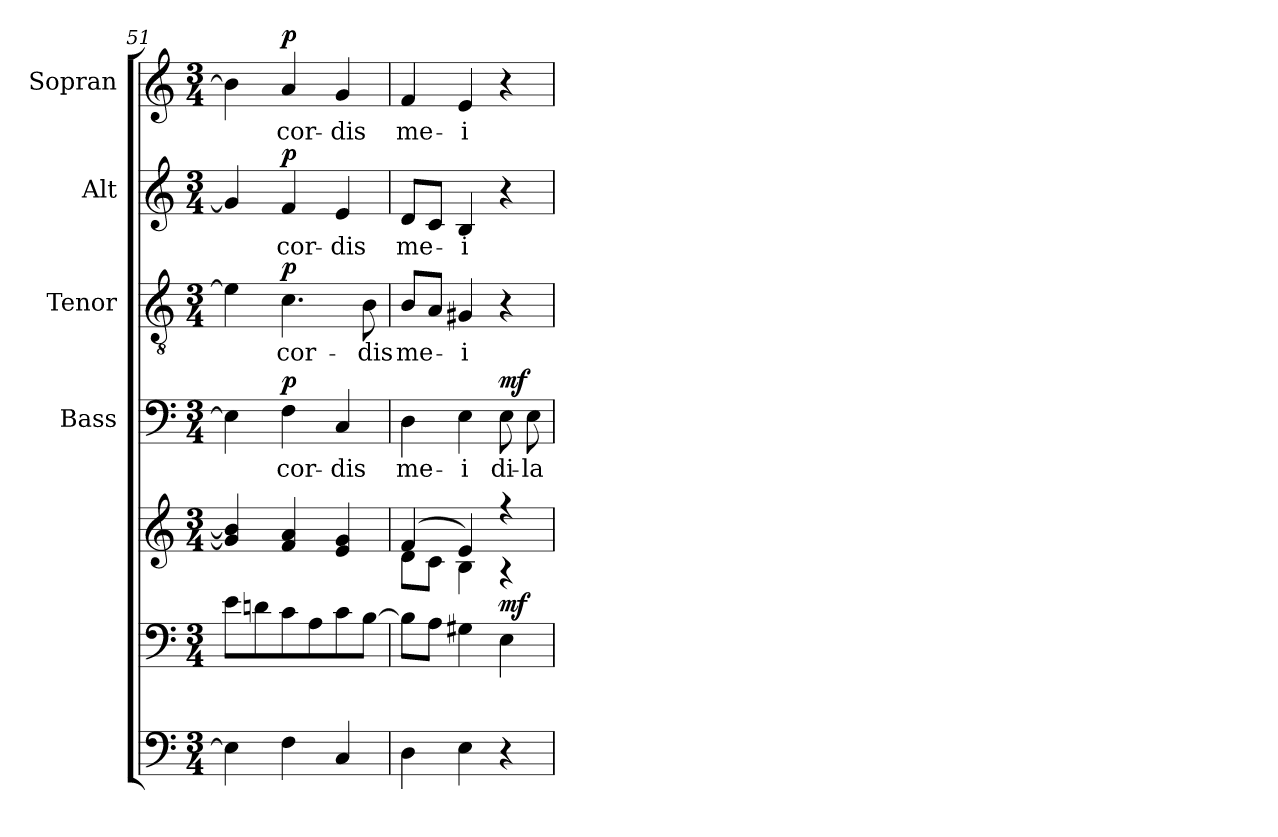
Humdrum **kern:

**kern	**kern	**kern	**dynam	**kern	**text	**dynam	**kern	**text	**dynam	**kern	**text	**dynam	**kern	**text	**dynam
*part6	*part5	*part5	*part5	*part4	*part4	*part4	*part3	*part3	*part3	*part2	*part2	*part2	*part1	*part1	*part1
*staff7	*staff6	*staff5	*staff5/6	*staff4	*staff4	*staff4	*staff3	*staff3	*staff3	*staff2	*staff2	*staff2	*staff1	*staff1	*staff1
*	*	*	*	*I"Bass	*	*	*I"Tenor	*	*	*I"Alt	*	*	*I"Sopran	*	*
*	*	*	*	*I'B.	*	*	*I'T.	*	*	*I'A.	*	*	*I'S.	*	*
*clefF4	*clefF4	*clefG2	*	*clefF4	*	*	*clefGv2	*	*	*clefG2	*	*	*clefG2	*	*
*k[]	*k[]	*k[]	*	*k[]	*	*	*k[]	*	*	*k[]	*	*	*k[]	*	*
*C:	*C:	*C:	*	*C:	*	*	*C:	*	*	*C:	*	*	*C:	*	*
*M3/4	*M3/4	*M3/4	*	*M3/4	*	*	*M3/4	*	*	*M3/4	*	*	*M3/4	*	*
=51	=51	=51	=51	=51	=51	=51	=51	=51	=51	=51	=51	=51	=51	=51	=51
4E\]	8e\L	4g/] 4b/]	.	4E\]	.	.	4e\]	.	.	4g/]	.	.	4b\]	.	.
.	8dn\	.	.	.	.	.	.	.	.	.	.	.	.	.	.
!	!	!	!	!	!LO:LY:b	!LO:DY:a	!	!LO:LY:b	!LO:DY:a	!	!LO:LY:b	!LO:DY:a	!	!LO:LY:b	!LO:DY:a
4F\	8c\	4f/ 4a/	.	4F\	cor-	p	4.c\	cor-	p	4f/	cor-	p	4a/	cor-	p
.	8A\	.	.	.	.	.	.	.	.	.	.	.	.	.	.
!	!	!	!	!	!LO:LY:b	!	!	!	!	!	!LO:LY:b	!	!	!LO:LY:b	!
4C/	8c\	4e/ 4g/	.	4C/	-dis	.	.	.	.	4e/	-dis	.	4g/	-dis	.
!	!	!	!	!	!	!	!	!LO:LY:b	!	!	!	!	!	!	!
.	[8B\J	.	.	.	.	.	8B\	-dis	.	.	.	.	.	.	.
=52	=52	=52	=52	=52	=52	=52	=52	=52	=52	=52	=52	=52	=52	=52	=52
*	*	*^	*	*	*	*	*	*	*	*	*	*	*	*	*
!	!	!	!	!	!	!LO:LY:b	!	!	!LO:LY:b	!	!	!LO:LY:b	!	!	!LO:LY:b	!
4D\	8B\L]	(4f/	8d\L	.	4D\	me-	.	8B/L	me-	.	8d/L	me-	.	4f/	me-	.
.	8A\J	.	8c\J	.	.	.	.	8A/J	.	.	8c/J	.	.	.	.	.
!	!	!	!	!	!	!LO:LY:b	!	!	!LO:LY:b	!	!	!LO:LY:b	!	!	!LO:LY:b	!
4E\	4G#X\	4e/)	4B\	.	4E\	-i	.	4G#X/	-i	.	4B/	-i	.	4e/	-i	.
!	!	!	!	!LO:DY:a=2	!	!LO:LY:b	!LO:DY:a	!	!	!	!	!	!	!	!	!
4r	4E\	4r	4r	mf	8E\	di-	mf	4r	.	.	4r	.	.	4r	.	.
!	!	!	!	!	!	!LO:LY:b	!	!	!	!	!	!	!	!	!	!
.	.	.	.	.	8E\	-la-	.	.	.	.	.	.	.	.	.	.
*	*	*v	*v	*	*	*	*	*	*	*	*	*	*	*	*	*
=	=	=	=	=	=	=	=	=	=	=	=	=	=	=	=
*-	*-	*-	*-	*-	*-	*-	*-	*-	*-	*-	*-	*-	*-	*-	*-
